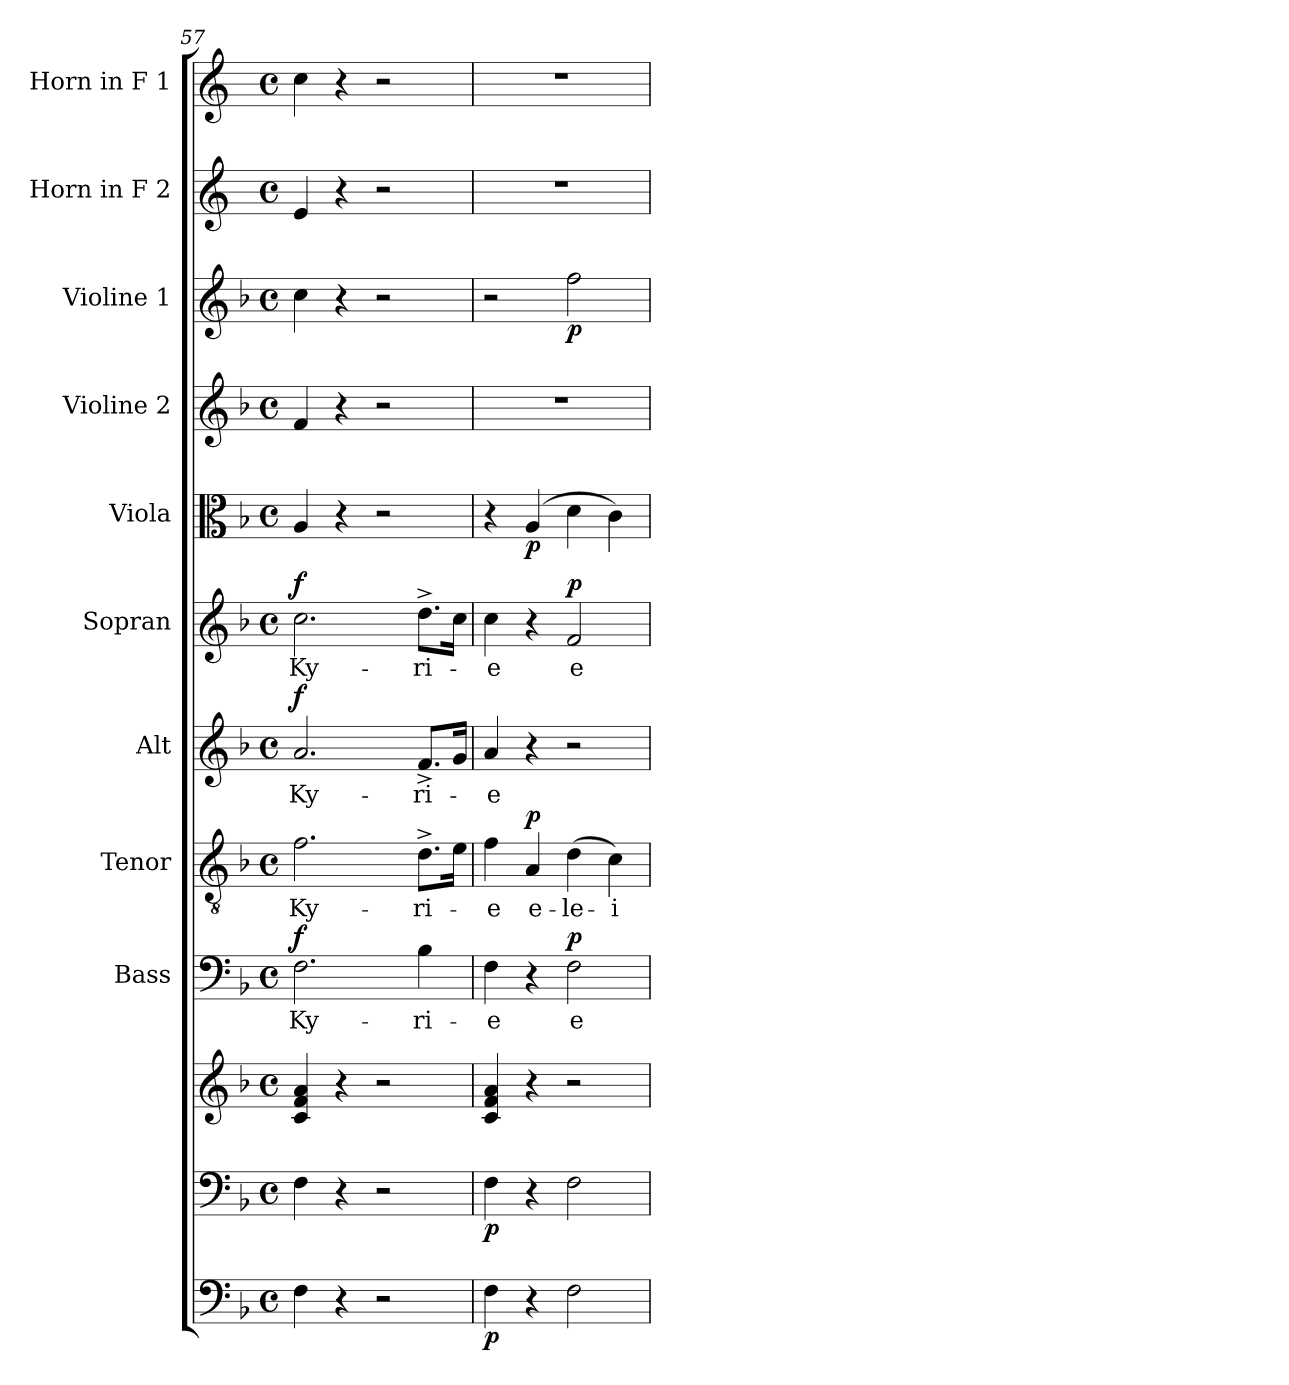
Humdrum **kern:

**kern	**dynam	**kern	**kern	**dynam	**kern	**text	**dynam	**kern	**text	**dynam	**kern	**text	**dynam	**kern	**text	**dynam	**kern	**dynam	**kern	**kern	**dynam	**kern	**kern
*part11	*part11	*part10	*part10	*part10	*part9	*part9	*part9	*part8	*part8	*part8	*part7	*part7	*part7	*part6	*part6	*part6	*part5	*part5	*part4	*part3	*part3	*part2	*part1
*staff12	*staff12	*staff11	*staff10	*staff10/11	*staff9	*staff9	*staff9	*staff8	*staff8	*staff8	*staff7	*staff7	*staff7	*staff6	*staff6	*staff6	*staff5	*staff5	*staff4	*staff3	*staff3	*staff2	*staff1
*	*	*	*	*	*I"Bass	*	*	*I"Tenor	*	*	*I"Alt	*	*	*I"Sopran	*	*	*I"Viola	*	*I"Violine 2	*I"Violine 1	*	*I"Horn in F 2	*I"Horn in F 1
*	*	*	*	*	*I'B.	*	*	*I'T.	*	*	*I'A.	*	*	*I'S.	*	*	*I'Vla.	*	*I'Vl. 2	*I'Vl. 1	*	*	*
*clefF4	*	*clefF4	*clefG2	*	*clefF4	*	*	*clefGv2	*	*	*clefG2	*	*	*clefG2	*	*	*clefC3	*	*clefG2	*clefG2	*	*clefG2	*clefG2
*ITrd7c12	*	*	*	*	*	*	*	*	*	*	*	*	*	*	*	*	*	*	*	*	*	*ITrd4c7	*ITrd4c7
*k[b-]	*	*k[b-]	*k[b-]	*	*k[b-]	*	*	*k[b-]	*	*	*k[b-]	*	*	*k[b-]	*	*	*k[b-]	*	*k[b-]	*k[b-]	*	*k[b-]	*k[b-]
*F:	*	*F:	*F:	*	*F:	*	*	*F:	*	*	*F:	*	*	*F:	*	*	*F:	*	*F:	*F:	*	*F:	*F:
*M4/4	*	*M4/4	*M4/4	*	*M4/4	*	*	*M4/4	*	*	*M4/4	*	*	*M4/4	*	*	*M4/4	*	*M4/4	*M4/4	*	*M4/4	*M4/4
*met(c)	*	*met(c)	*met(c)	*	*met(c)	*	*	*met(c)	*	*	*met(c)	*	*	*met(c)	*	*	*met(c)	*	*met(c)	*met(c)	*	*met(c)	*met(c)
=57	=57	=57	=57	=57	=57	=57	=57	=57	=57	=57	=57	=57	=57	=57	=57	=57	=57	=57	=57	=57	=57	=57	=57
!	!	!	!	!	!	!LO:LY:b	!LO:DY:a	!	!LO:LY:b	!	!	!LO:LY:b	!LO:DY:a	!	!LO:LY:b	!LO:DY:a	!	!	!	!	!	!	!
4FF\	.	4F\	4c/ 4f/ 4a/	.	2.F\	Ky-	f	2.f\	Ky-	.	2.a/	Ky-	f	2.cc\	Ky-	f	4A/	.	4f/	4cc\	.	4A/	4f\
4r	.	4r	4r	.	.	.	.	.	.	.	.	.	.	.	.	.	4r	.	4r	4r	.	4r	4r
2r	.	2r	2r	.	.	.	.	.	.	.	.	.	.	.	.	.	2r	.	2r	2r	.	2r	2r
!	!	!	!	!	!	!LO:LY:b	!	!	!LO:LY:b	!	!	!LO:LY:b	!	!	!LO:LY:b	!	!	!	!	!	!	!	!
.	.	.	.	.	4B-\	-ri-	.	8.d^>\L	-ri-	.	8.f^>/L	-ri-	.	8.dd^>\L	-ri-	.	.	.	.	.	.	.	.
.	.	.	.	.	.	.	.	16e\Jk	.	.	16g/Jk	.	.	16cc\Jk	.	.	.	.	.	.	.	.	.
=58	=58	=58	=58	=58	=58	=58	=58	=58	=58	=58	=58	=58	=58	=58	=58	=58	=58	=58	=58	=58	=58	=58	=58
!	!LO:DY:b	!	!	!LO:DY:b=2	!	!LO:LY:b	!	!	!LO:LY:b	!	!	!LO:LY:b	!	!	!LO:LY:b	!	!	!	!	!	!	!	!
4FF\	p	4F\	4c/ 4f/ 4a/	p	4F\	-e	.	4f\	-e	.	4a/	-e	.	4cc\	-e	.	4r	.	1r	2r	.	1r	1r
!	!	!	!	!	!	!	!	!	!LO:LY:b	!LO:DY:a	!	!	!	!	!	!	!	!LO:DY:b	!	!	!	!	!
4r	.	4r	4r	.	4r	.	.	4A/	e-	p	4r	.	.	4r	.	.	(4A/	p	.	.	.	.	.
!	!	!	!	!	!	!LO:LY:b	!LO:DY:a	!	!LO:LY:b	!	!	!	!	!	!LO:LY:b	!LO:DY:a	!	!	!	!	!LO:DY:b	!	!
2FF\	.	2F\	2r	.	2F\	e-	p	(>4d\	-le-	.	2r	.	.	2f/	e-	p	4d\	.	.	2ff\	p	.	.
!	!	!	!	!	!	!	!	!	!LO:LY:b	!	!	!	!	!	!	!	!	!	!	!	!	!	!
.	.	.	.	.	.	.	.	4c\)	-i-	.	.	.	.	.	.	.	4c\)	.	.	.	.	.	.
=	=	=	=	=	=	=	=	=	=	=	=	=	=	=	=	=	=	=	=	=	=	=	=
*-	*-	*-	*-	*-	*-	*-	*-	*-	*-	*-	*-	*-	*-	*-	*-	*-	*-	*-	*-	*-	*-	*-	*-
